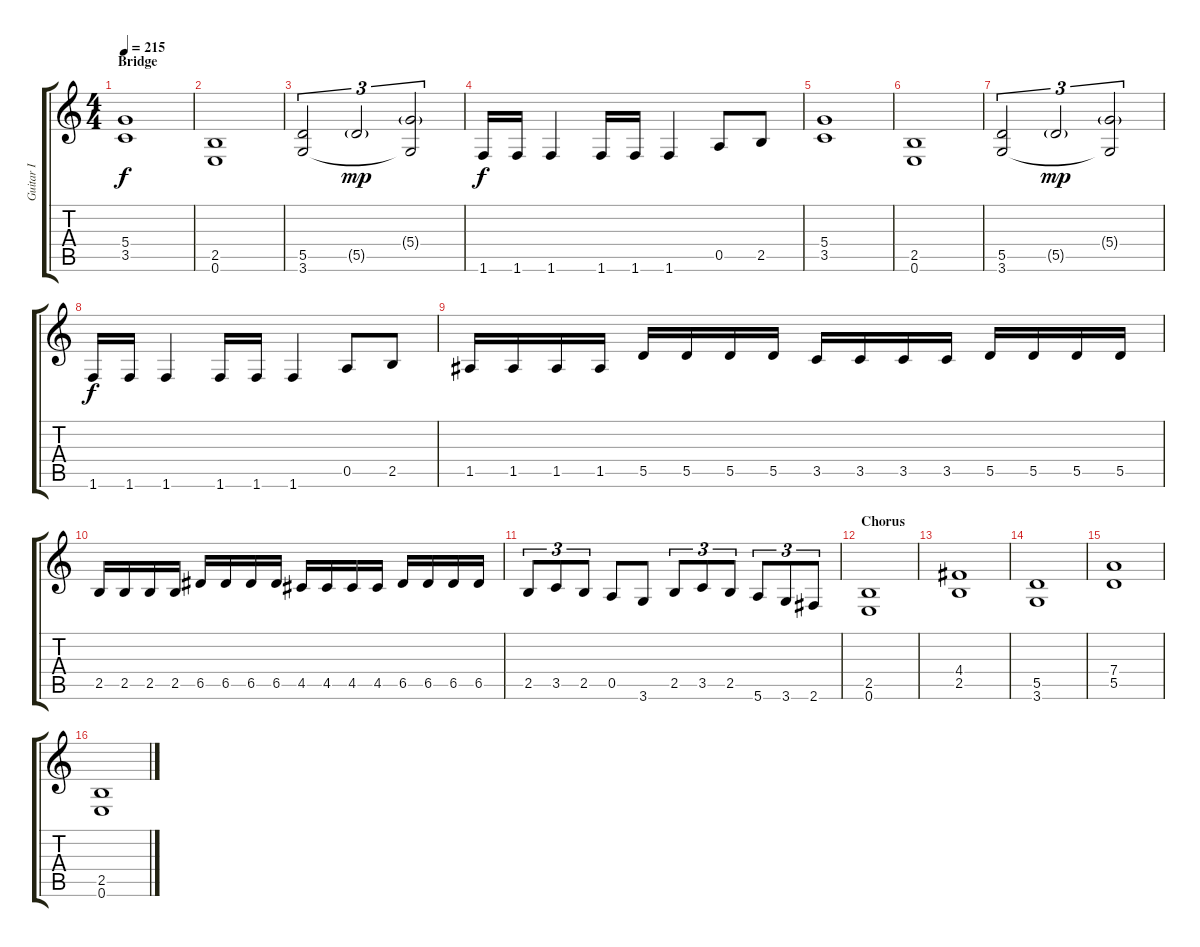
\track ("Guitar I" "Guitar I") {instrument distortionguitar}
\staff {score tabs}
\tuning (E4 B3 G3 D3 A2 E2) {hide}
\ts (4 4)
\section ("" "Bridge")
\tempo 215
\clef g2
\ks c
(5.4 3.5).1{dy f} |
(2.5 0.6).1 |
(5.5 3.6).2{tu (3 2)} 5.5{g}.2{tu (3 2) dy mp} (5.4{g} 3.6{t}).2{tu (3 2)} |
1.6.16{dy f} 1.6.16 1.6.4 1.6.16 1.6.16 1.6.4 0.5.8 2.5.8 |
(5.4 3.5).1 |
(2.5 0.6).1 |
(5.5 3.6).2{tu (3 2)} 5.5{g}.2{tu (3 2) dy mp} (5.4{g} 3.6{t}).2{tu (3 2)} |
1.6.16{dy f} 1.6.16 1.6.4 1.6.16 1.6.16 1.6.4 0.5.8 2.5.8 |
1.5.16 1.5.16 1.5.16 1.5.16 5.5.16 5.5.16 5.5.16 5.5.16 3.5.16 3.5.16 3.5.16 3.5.16 5.5.16 5.5.16 5.5.16 5.5.16 |
2.5.16 2.5.16 2.5.16 2.5.16 6.5.16 6.5.16 6.5.16 6.5.16 4.5.16 4.5.16 4.5.16 4.5.16 6.5.16 6.5.16 6.5.16 6.5.16 |
2.5.8{tu (3 2)} 3.5.8{tu (3 2)} 2.5.8{tu (3 2)} 0.5.8 3.6.8 2.5.8{tu (3 2)} 3.5.8{tu (3 2)} 2.5.8{tu (3 2)} 5.6.8{tu (3 2)} 3.6.8{tu (3 2)} 2.6.8{tu (3 2)} |
\section ("" "Chorus")
(2.5 0.6).1 |
(4.4 2.5).1 |
(5.5 3.6).1 |
(7.4 5.5).1 |
(2.5 0.6).1
